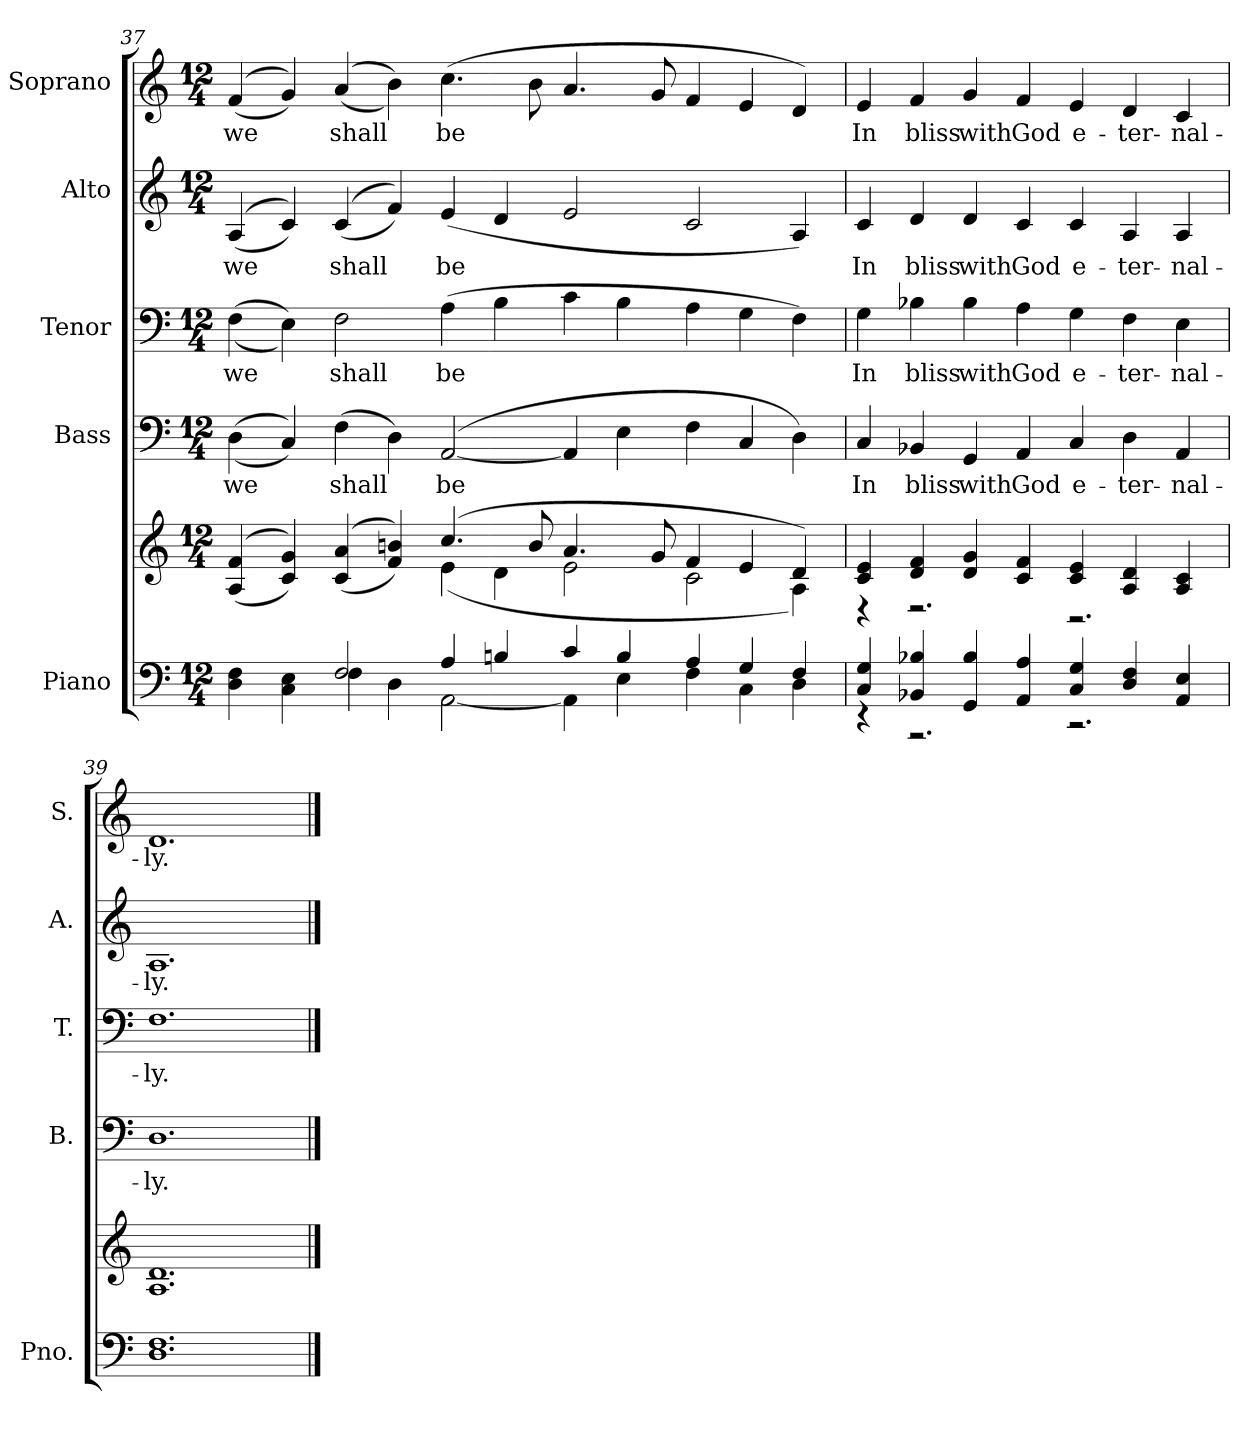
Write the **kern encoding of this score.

**kern	**kern	**kern	**text	**kern	**text	**kern	**text	**kern	**text
*part5	*part5	*part4	*part4	*part3	*part3	*part2	*part2	*part1	*part1
*staff6	*staff5	*staff4	*staff4	*staff3	*staff3	*staff2	*staff2	*staff1	*staff1
*I"Piano	*	*I"Bass	*	*I"Tenor	*	*I"Alto	*	*I"Soprano	*
*I'Pno.	*	*I'B.	*	*I'T.	*	*I'A.	*	*I'S.	*
!!LO:PB:g=z
*clefF4	*clefG2	*clefF4	*	*clefF4	*	*clefG2	*	*clefG2	*
*k[]	*k[]	*k[]	*	*k[]	*	*k[]	*	*k[]	*
*C:	*C:	*C:	*	*C:	*	*C:	*	*C:	*
*M12/4	*M12/4	*M12/4	*	*M12/4	*	*M12/4	*	*M12/4	*
=37	=37	=37	=37	=37	=37	=37	=37	=37	=37
*^	*^	*	*	*	*	*	*	*	*
!	!	!	!	!	!LO:LY:b:color=#000000	!	!	!	!	!	!
!	!	!	!	!	!	!	!LO:LY:b:color=#000000	!	!	!	!
!	!	!	!	!	!	!	!	!	!LO:LY:b:color=#000000	!	!
!	!	!	!	!	!	!	!	!	!	!	!LO:LY:b:color=#000000
4Di\ 4Fi	2ryy	((4Ai/ 4fi	2ryy	((4Di\	we	((4Fi\	we	((4Ai/	we	((4fi/	we
4Ci\ 4Ei	.	4ci/ 4gi))	.	4Ci/))	.	4Ei\))	.	4ci/))	.	4gi/))	.
!	!	!	!	!	!LO:LY:b:color=#000000	!	!	!	!	!	!
!	!	!	!	!	!	!	!LO:LY:b:color=#000000	!	!	!	!
!	!	!	!	!	!	!	!	!	!LO:LY:b:color=#000000	!	!
!	!	!	!	!	!	!	!	!	!	!	!LO:LY:b:color=#000000
2Fi/	4Fi\	((4ci/ 4ai	2ryy	(4Fi\	shall	2Fi\	shall	((4ci/	shall	((4ai/	shall
.	4Di\	4fi/ 4bni))	.	4Di\)	.	.	.	4fi/))	.	4bi\))	.
!	!	!	!	!	!LO:LY:b:color=#000000	!	!	!	!	!	!
!	!	!	!	!	!	!	!LO:LY:b:color=#000000	!	!	!	!
!	!	!	!	!	!	!	!	!	!LO:LY:b:color=#000000	!	!
!	!	!	!	!	!	!	!	!	!	!	!LO:LY:b:color=#000000
4Ai/	[<2AAi\	(4.cci/	(4ei\	([<2AAi/	be	(4Ai\	be	(4ei/	be	(4.cci\	be
4Bni/	.	.	4di\	.	.	4Bi\	.	4di/	.	.	.
.	.	8bi/	.	.	.	.	.	.	.	8bi\	.
4ci/	4AAi\]	4.ai/	2ei\	4AAi/]	.	4ci\	.	2ei/	.	4.ai/	.
4Bi/	4Ei\	.	.	4Ei\	.	4Bi\	.	.	.	.	.
.	.	8gi/	.	.	.	.	.	.	.	8gi/	.
4Ai/	4Fi\	4fi/	2ci\	4Fi\	.	4Ai\	.	2ci/	.	4fi/	.
4Gi/	4Ci\	4ei/	.	4Ci/	.	4Gi\	.	.	.	4ei/	.
4Fi/	4Di\	4di/)	4Ai\)	4Di\)	.	4Fi\)	.	4Ai/)	.	4di/)	.
!!LO:PB:g=z
=38	=38	=38	=38	=38	=38	=38	=38	=38	=38	=38	=38
!	!	!	!	!	!LO:LY:b:color=#000000	!	!	!	!	!	!
!	!	!	!	!	!	!	!LO:LY:b:color=#000000	!	!	!	!
!	!	!	!	!	!	!	!	!	!LO:LY:b:color=#000000	!	!
!	!	!	!	!	!	!	!	!	!	!	!LO:LY:b:color=#000000
4Ci/ 4Gi	4r	4ci/ 4ei	4r	4Ci/	In	4Gi\	In	4ci/	In	4ei/	In
!	!	!	!	!	!LO:LY:b:color=#000000	!	!	!	!	!	!
!	!	!	!	!	!	!	!LO:LY:b:color=#000000	!	!	!	!
!	!	!	!	!	!	!	!	!	!LO:LY:b:color=#000000	!	!
!	!	!	!	!	!	!	!	!	!	!	!LO:LY:b:color=#000000
4BB-Xi/ 4B-Xi	2.r	4di/ 4fi	2.r	4BB-Xi/	bliss	4B-Xi\	bliss	4di/	bliss	4fi/	bliss
!	!	!	!	!	!LO:LY:b:color=#000000	!	!	!	!	!	!
!	!	!	!	!	!	!	!LO:LY:b:color=#000000	!	!	!	!
!	!	!	!	!	!	!	!	!	!LO:LY:b:color=#000000	!	!
!	!	!	!	!	!	!	!	!	!	!	!LO:LY:b:color=#000000
4GGi/ 4B-i	.	4di/ 4gi	.	4GGi/	with	4B-i\	with	4di/	with	4gi/	with
!	!	!	!	!	!LO:LY:b:color=#000000	!	!	!	!	!	!
!	!	!	!	!	!	!	!LO:LY:b:color=#000000	!	!	!	!
!	!	!	!	!	!	!	!	!	!LO:LY:b:color=#000000	!	!
!	!	!	!	!	!	!	!	!	!	!	!LO:LY:b:color=#000000
4AAi/ 4Ai	.	4ci/ 4fi	.	4AAi/	God	4Ai\	God	4ci/	God	4fi/	God
!	!	!	!	!	!LO:LY:b:color=#000000	!	!	!	!	!	!
!	!	!	!	!	!	!	!LO:LY:b:color=#000000	!	!	!	!
!	!	!	!	!	!	!	!	!	!LO:LY:b:color=#000000	!	!
!	!	!	!	!	!	!	!	!	!	!	!LO:LY:b:color=#000000
4Ci/ 4Gi	2.r	4ci/ 4ei	2.r	4Ci/	e-	4Gi\	e-	4ci/	e-	4ei/	e-
!	!	!	!	!	!LO:LY:b:color=#000000	!	!	!	!	!	!
!	!	!	!	!	!	!	!LO:LY:b:color=#000000	!	!	!	!
!	!	!	!	!	!	!	!	!	!LO:LY:b:color=#000000	!	!
!	!	!	!	!	!	!	!	!	!	!	!LO:LY:b:color=#000000
4Di/ 4Fi	.	4Ai/ 4di	.	4Di\	-ter-	4Fi\	-ter-	4Ai/	-ter-	4di/	-ter-
!	!	!	!	!	!LO:LY:b:color=#000000	!	!	!	!	!	!
!	!	!	!	!	!	!	!LO:LY:b:color=#000000	!	!	!	!
!	!	!	!	!	!	!	!	!	!LO:LY:b:color=#000000	!	!
!	!	!	!	!	!	!	!	!	!	!	!LO:LY:b:color=#000000
4AAi/ 4Ei	.	4Ai/ 4ci	.	4AAi/	-nal-	4Ei\	-nal-	4Ai/	-nal-	4ci/	-nal-
*v	*v	*	*	*	*	*	*	*	*	*	*
*	*v	*v	*	*	*	*	*	*	*	*
=39	=39	=39	=39	=39	=39	=39	=39	=39	=39
!	!	!	!LO:LY:b:color=#000000	!	!	!	!	!	!
!	!	!	!	!	!LO:LY:b:color=#000000	!	!	!	!
!	!	!	!	!	!	!	!LO:LY:b:color=#000000	!	!
!	!	!	!	!	!	!	!	!	!LO:LY:b:color=#000000
1.Di 1.Fi	1.Ai 1.di	1.Di	-ly.	1.Fi	-ly.	1.Ai	-ly.	1.di	-ly.
==	==	==	==	==	==	==	==	==	==
*-	*-	*-	*-	*-	*-	*-	*-	*-	*-
